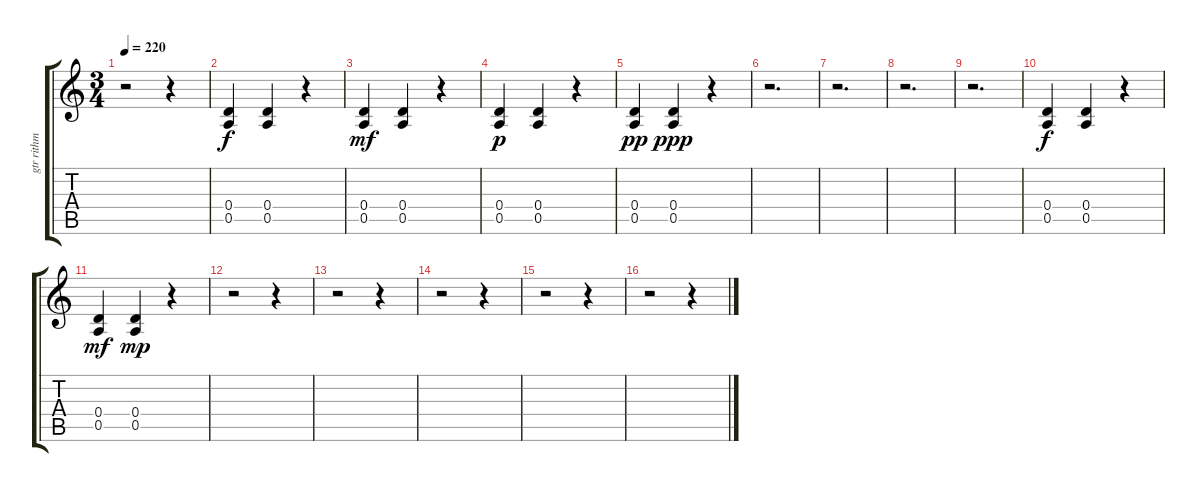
\track ("gtr rithm" "gtr rithm") {instrument distortionguitar}
\staff {score tabs}
\tuning (E4 B3 G3 D3 A2 E2) {hide}
\ts (3 4)
\tempo 220
\clef g2
\ks c
r.2{dy f instrument distortionguitar} r.4 |
(0.4 0.5).4 (0.4 0.5).4 r.4 |
(0.4 0.5).4{dy mf} (0.4 0.5).4 r.4 |
(0.4 0.5).4{dy p} (0.4 0.5).4 r.4 |
(0.4 0.5).4{dy pp} (0.4 0.5).4{dy ppp} r.4 |
r.2{d} |
r.2{d} |
r.2{d} |
r.2{d} |
(0.4 0.5).4{dy f} (0.4 0.5).4 r.4 |
(0.4 0.5).4{dy mf} (0.4 0.5).4{dy mp} r.4 |
r.2 r.4 |
r.2 r.4 |
r.2 r.4 |
r.2 r.4 |
r.2 r.4
